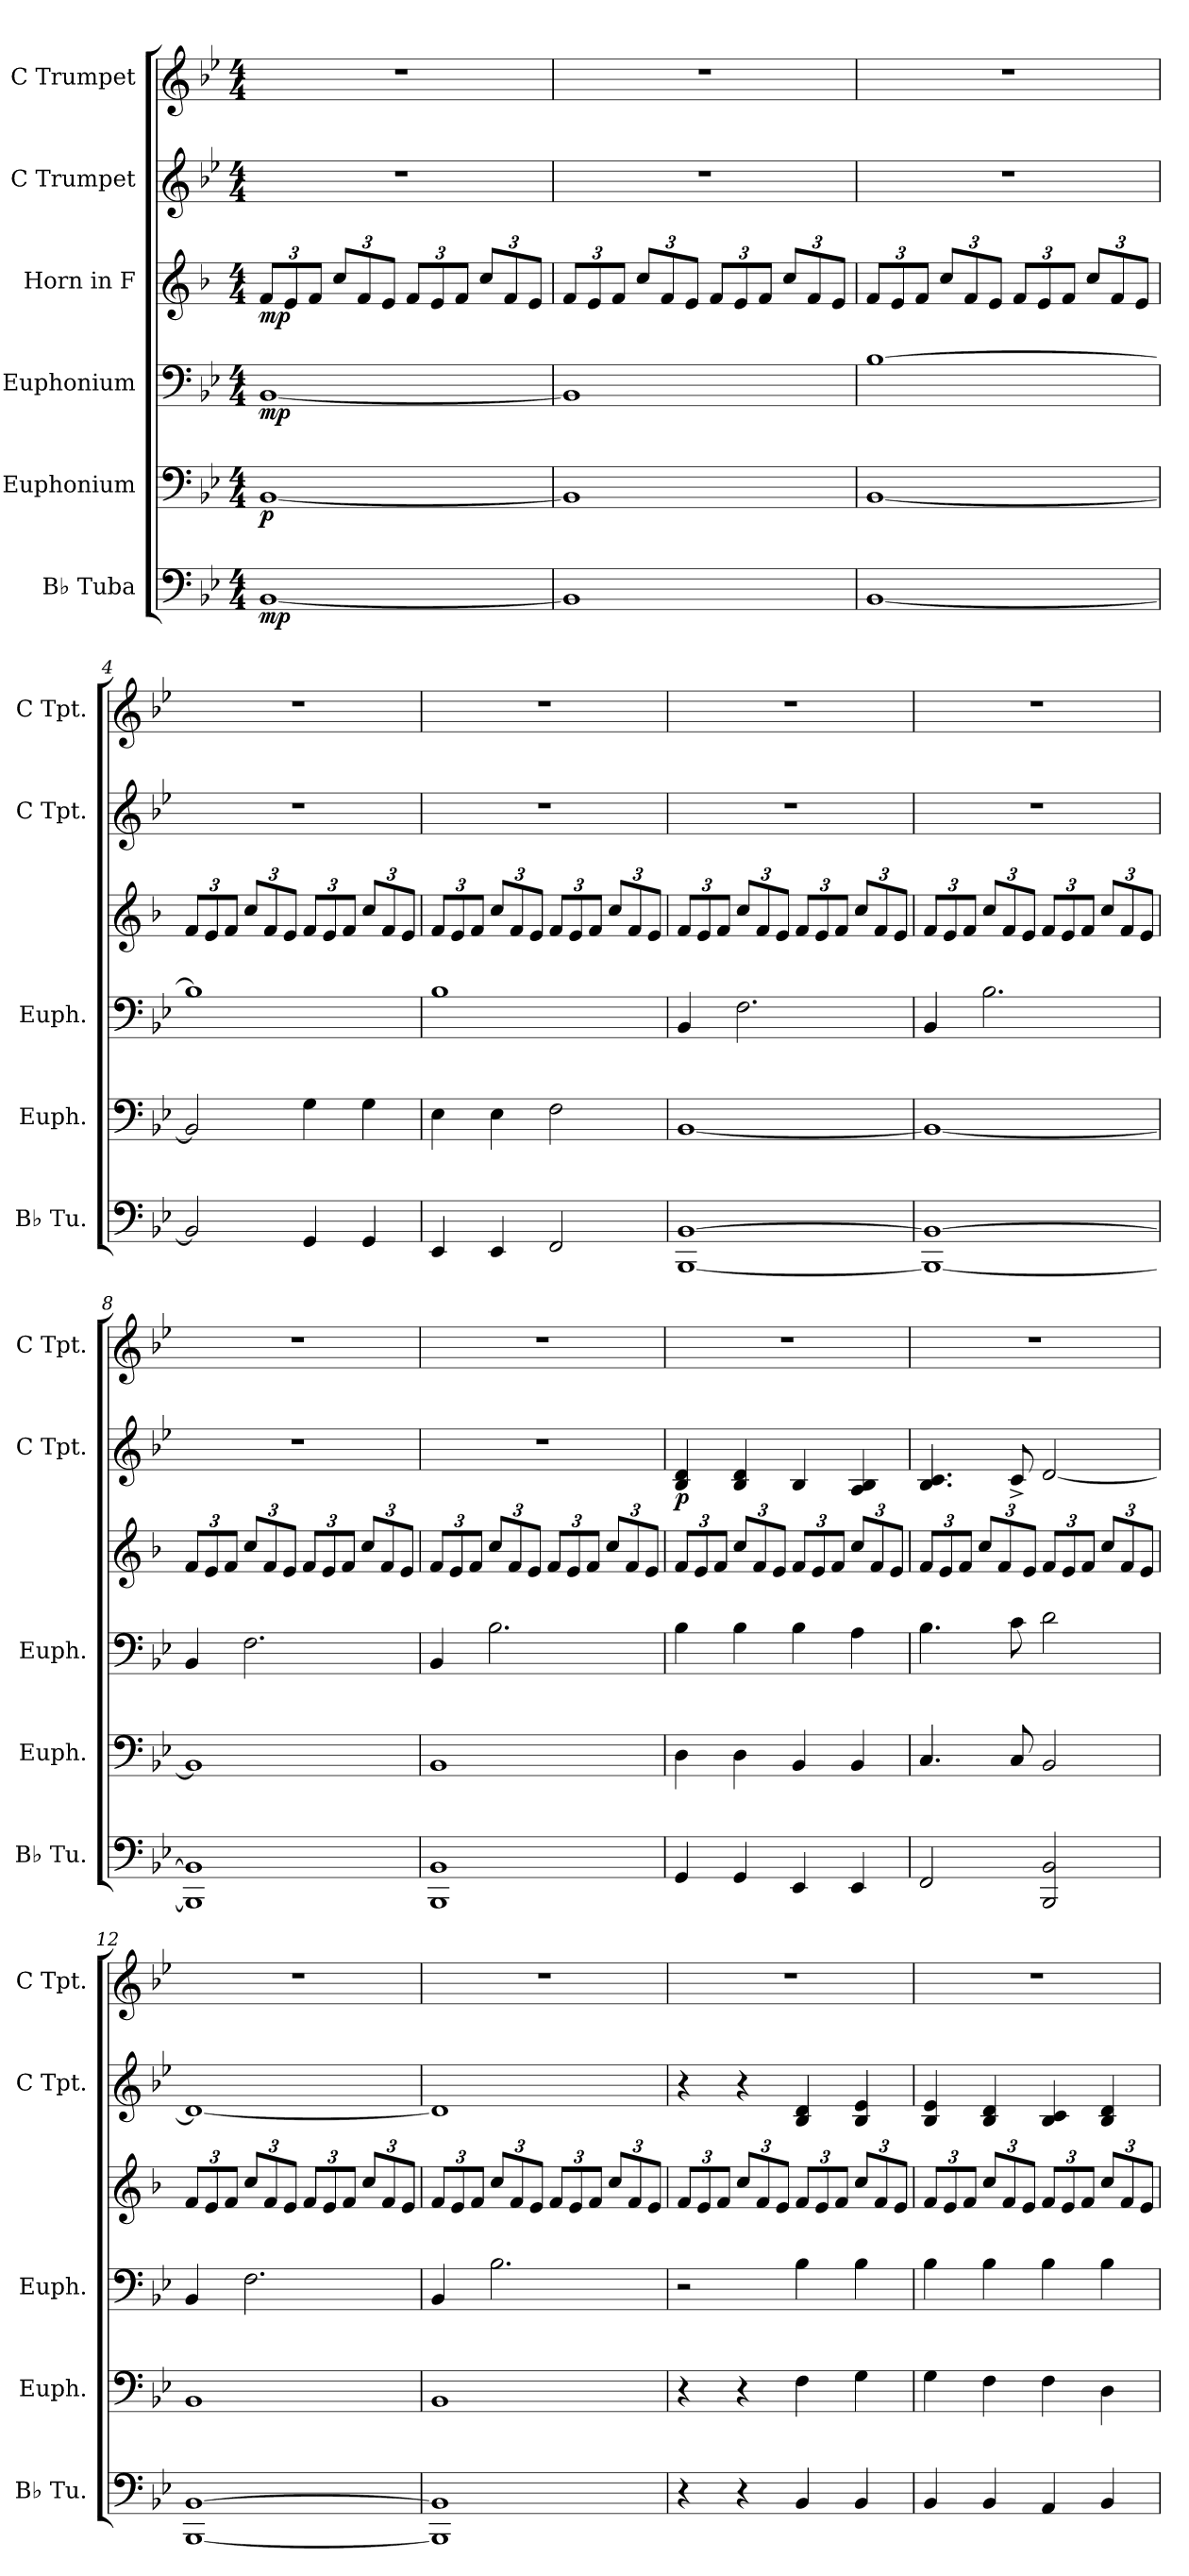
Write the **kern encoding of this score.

**kern	**dynam	**kern	**dynam	**kern	**dynam	**kern	**dynam	**kern	**dynam	**kern
*part6	*part6	*part5	*part5	*part4	*part4	*part3	*part3	*part2	*part2	*part1
*staff6	*staff6	*staff5	*staff5	*staff4	*staff4	*staff3	*staff3	*staff2	*staff2	*staff1
*I"B♭ Tuba	*	*I"Euphonium	*	*I"Euphonium	*	*I"Horn in F	*	*I"C Trumpet	*	*I"C Trumpet
*I'B♭ Tu.	*	*I'Euph.	*	*I'Euph.	*	*	*	*I'C Tpt.	*	*I'C Tpt.
*clefF4	*	*clefF4	*	*clefF4	*	*clefG2	*	*clefG2	*	*clefG2
*	*	*	*	*	*	*ITrd4c7	*	*	*	*
*k[b-e-]	*	*k[b-e-]	*	*k[b-e-]	*	*k[b-e-]	*	*k[b-e-]	*	*k[b-e-]
*M4/4	*	*M4/4	*	*M4/4	*	*M4/4	*	*M4/4	*	*M4/4
*MM132	*	*MM132	*	*MM132	*	*MM132	*	*MM132	*	*MM132
*	*	*	*	*	*	*Xbrackettup	*	*	*	*
=1	=1	=1	=1	=1	=1	=1	=1	=1	=1	=1
!	!LO:DY:b	!	!LO:DY:b	!	!LO:DY:b	!	!LO:DY:b	!	!	!
[1BB-	mp	[1BB-	p	[1BB-	mp	12B-/L	mp	1r	.	1r
.	.	.	.	.	.	12A/	.	.	.	.
.	.	.	.	.	.	12B-/J	.	.	.	.
.	.	.	.	.	.	12f/L	.	.	.	.
.	.	.	.	.	.	12B-/	.	.	.	.
.	.	.	.	.	.	12A/J	.	.	.	.
.	.	.	.	.	.	12B-/L	.	.	.	.
.	.	.	.	.	.	12A/	.	.	.	.
.	.	.	.	.	.	12B-/J	.	.	.	.
.	.	.	.	.	.	12f/L	.	.	.	.
.	.	.	.	.	.	12B-/	.	.	.	.
.	.	.	.	.	.	12A/J	.	.	.	.
=2	=2	=2	=2	=2	=2	=2	=2	=2	=2	=2
1BB-]	.	1BB-]	.	1BB-]	.	12B-/L	.	1r	.	1r
.	.	.	.	.	.	12A/	.	.	.	.
.	.	.	.	.	.	12B-/J	.	.	.	.
.	.	.	.	.	.	12f/L	.	.	.	.
.	.	.	.	.	.	12B-/	.	.	.	.
.	.	.	.	.	.	12A/J	.	.	.	.
.	.	.	.	.	.	12B-/L	.	.	.	.
.	.	.	.	.	.	12A/	.	.	.	.
.	.	.	.	.	.	12B-/J	.	.	.	.
.	.	.	.	.	.	12f/L	.	.	.	.
.	.	.	.	.	.	12B-/	.	.	.	.
.	.	.	.	.	.	12A/J	.	.	.	.
=3	=3	=3	=3	=3	=3	=3	=3	=3	=3	=3
[1BB-	.	[1BB-	.	[1B-	.	12B-/L	.	1r	.	1r
.	.	.	.	.	.	12A/	.	.	.	.
.	.	.	.	.	.	12B-/J	.	.	.	.
.	.	.	.	.	.	12f/L	.	.	.	.
.	.	.	.	.	.	12B-/	.	.	.	.
.	.	.	.	.	.	12A/J	.	.	.	.
.	.	.	.	.	.	12B-/L	.	.	.	.
.	.	.	.	.	.	12A/	.	.	.	.
.	.	.	.	.	.	12B-/J	.	.	.	.
.	.	.	.	.	.	12f/L	.	.	.	.
.	.	.	.	.	.	12B-/	.	.	.	.
.	.	.	.	.	.	12A/J	.	.	.	.
!!LO:PB:g=z
=4	=4	=4	=4	=4	=4	=4	=4	=4	=4	=4
2BB-/]	.	2BB-/]	.	1B-]	.	12B-/L	.	1r	.	1r
.	.	.	.	.	.	12A/	.	.	.	.
.	.	.	.	.	.	12B-/J	.	.	.	.
.	.	.	.	.	.	12f/L	.	.	.	.
.	.	.	.	.	.	12B-/	.	.	.	.
.	.	.	.	.	.	12A/J	.	.	.	.
4GG/	.	4G\	.	.	.	12B-/L	.	.	.	.
.	.	.	.	.	.	12A/	.	.	.	.
.	.	.	.	.	.	12B-/J	.	.	.	.
4GG/	.	4G\	.	.	.	12f/L	.	.	.	.
.	.	.	.	.	.	12B-/	.	.	.	.
.	.	.	.	.	.	12A/J	.	.	.	.
=5	=5	=5	=5	=5	=5	=5	=5	=5	=5	=5
4EE-/	.	4E-\	.	1B-	.	12B-/L	.	1r	.	1r
.	.	.	.	.	.	12A/	.	.	.	.
.	.	.	.	.	.	12B-/J	.	.	.	.
4EE-/	.	4E-\	.	.	.	12f/L	.	.	.	.
.	.	.	.	.	.	12B-/	.	.	.	.
.	.	.	.	.	.	12A/J	.	.	.	.
2FF/	.	2F\	.	.	.	12B-/L	.	.	.	.
.	.	.	.	.	.	12A/	.	.	.	.
.	.	.	.	.	.	12B-/J	.	.	.	.
.	.	.	.	.	.	12f/L	.	.	.	.
.	.	.	.	.	.	12B-/	.	.	.	.
.	.	.	.	.	.	12A/J	.	.	.	.
=6	=6	=6	=6	=6	=6	=6	=6	=6	=6	=6
[1BBB- [1BB-	.	[1BB-	.	4BB-/	.	12B-/L	.	1r	.	1r
.	.	.	.	.	.	12A/	.	.	.	.
.	.	.	.	.	.	12B-/J	.	.	.	.
.	.	.	.	2.F\	.	12f/L	.	.	.	.
.	.	.	.	.	.	12B-/	.	.	.	.
.	.	.	.	.	.	12A/J	.	.	.	.
.	.	.	.	.	.	12B-/L	.	.	.	.
.	.	.	.	.	.	12A/	.	.	.	.
.	.	.	.	.	.	12B-/J	.	.	.	.
.	.	.	.	.	.	12f/L	.	.	.	.
.	.	.	.	.	.	12B-/	.	.	.	.
.	.	.	.	.	.	12A/J	.	.	.	.
!!LO:LB:g=z
=7	=7	=7	=7	=7	=7	=7	=7	=7	=7	=7
1BBB-_ 1BB-_	.	1BB-_	.	4BB-/	.	12B-/L	.	1r	.	1r
.	.	.	.	.	.	12A/	.	.	.	.
.	.	.	.	.	.	12B-/J	.	.	.	.
.	.	.	.	2.B-\	.	12f/L	.	.	.	.
.	.	.	.	.	.	12B-/	.	.	.	.
.	.	.	.	.	.	12A/J	.	.	.	.
.	.	.	.	.	.	12B-/L	.	.	.	.
.	.	.	.	.	.	12A/	.	.	.	.
.	.	.	.	.	.	12B-/J	.	.	.	.
.	.	.	.	.	.	12f/L	.	.	.	.
.	.	.	.	.	.	12B-/	.	.	.	.
.	.	.	.	.	.	12A/J	.	.	.	.
=8	=8	=8	=8	=8	=8	=8	=8	=8	=8	=8
1BBB-] 1BB-]	.	1BB-]	.	4BB-/	.	12B-/L	.	1r	.	1r
.	.	.	.	.	.	12A/	.	.	.	.
.	.	.	.	.	.	12B-/J	.	.	.	.
.	.	.	.	2.F\	.	12f/L	.	.	.	.
.	.	.	.	.	.	12B-/	.	.	.	.
.	.	.	.	.	.	12A/J	.	.	.	.
.	.	.	.	.	.	12B-/L	.	.	.	.
.	.	.	.	.	.	12A/	.	.	.	.
.	.	.	.	.	.	12B-/J	.	.	.	.
.	.	.	.	.	.	12f/L	.	.	.	.
.	.	.	.	.	.	12B-/	.	.	.	.
.	.	.	.	.	.	12A/J	.	.	.	.
=9	=9	=9	=9	=9	=9	=9	=9	=9	=9	=9
1BBB- 1BB-	.	1BB-	.	4BB-/	.	12B-/L	.	1r	.	1r
.	.	.	.	.	.	12A/	.	.	.	.
.	.	.	.	.	.	12B-/J	.	.	.	.
.	.	.	.	2.B-\	.	12f/L	.	.	.	.
.	.	.	.	.	.	12B-/	.	.	.	.
.	.	.	.	.	.	12A/J	.	.	.	.
.	.	.	.	.	.	12B-/L	.	.	.	.
.	.	.	.	.	.	12A/	.	.	.	.
.	.	.	.	.	.	12B-/J	.	.	.	.
.	.	.	.	.	.	12f/L	.	.	.	.
.	.	.	.	.	.	12B-/	.	.	.	.
.	.	.	.	.	.	12A/J	.	.	.	.
!!LO:PB:g=z
=10	=10	=10	=10	=10	=10	=10	=10	=10	=10	=10
!	!	!	!	!	!	!	!	!	!LO:DY:b	!
4GG/	.	4D\	.	4B-\	.	12B-/L	.	4B-/ 4d/	p	1r
.	.	.	.	.	.	12A/	.	.	.	.
.	.	.	.	.	.	12B-/J	.	.	.	.
4GG/	.	4D\	.	4B-\	.	12f/L	.	4B-/ 4d/	.	.
.	.	.	.	.	.	12B-/	.	.	.	.
.	.	.	.	.	.	12A/J	.	.	.	.
4EE-/	.	4BB-/	.	4B-\	.	12B-/L	.	4B-/	.	.
.	.	.	.	.	.	12A/	.	.	.	.
.	.	.	.	.	.	12B-/J	.	.	.	.
4EE-/	.	4BB-/	.	4A\	.	12f/L	.	4A/ 4B-/	.	.
.	.	.	.	.	.	12B-/	.	.	.	.
.	.	.	.	.	.	12A/J	.	.	.	.
=11	=11	=11	=11	=11	=11	=11	=11	=11	=11	=11
2FF/	.	4.C/	.	4.B-\	.	12B-/L	.	4.B-/ 4.c/	.	1r
.	.	.	.	.	.	12A/	.	.	.	.
.	.	.	.	.	.	12B-/J	.	.	.	.
.	.	.	.	.	.	12f/L	.	.	.	.
.	.	.	.	.	.	12B-/	.	.	.	.
.	.	8C/	.	8c\	.	.	.	8c^/	.	.
.	.	.	.	.	.	12A/J	.	.	.	.
2BBB-/ 2BB-/	.	2BB-/	.	2d\	.	12B-/L	.	[2d/	.	.
.	.	.	.	.	.	12A/	.	.	.	.
.	.	.	.	.	.	12B-/J	.	.	.	.
.	.	.	.	.	.	12f/L	.	.	.	.
.	.	.	.	.	.	12B-/	.	.	.	.
.	.	.	.	.	.	12A/J	.	.	.	.
=12	=12	=12	=12	=12	=12	=12	=12	=12	=12	=12
[1BBB- [1BB-	.	1BB-	.	4BB-/	.	12B-/L	.	1d_	.	1r
.	.	.	.	.	.	12A/	.	.	.	.
.	.	.	.	.	.	12B-/J	.	.	.	.
.	.	.	.	2.F\	.	12f/L	.	.	.	.
.	.	.	.	.	.	12B-/	.	.	.	.
.	.	.	.	.	.	12A/J	.	.	.	.
.	.	.	.	.	.	12B-/L	.	.	.	.
.	.	.	.	.	.	12A/	.	.	.	.
.	.	.	.	.	.	12B-/J	.	.	.	.
.	.	.	.	.	.	12f/L	.	.	.	.
.	.	.	.	.	.	12B-/	.	.	.	.
.	.	.	.	.	.	12A/J	.	.	.	.
!!LO:LB:g=z
=13	=13	=13	=13	=13	=13	=13	=13	=13	=13	=13
1BBB-] 1BB-]	.	1BB-	.	4BB-/	.	12B-/L	.	1d]	.	1r
.	.	.	.	.	.	12A/	.	.	.	.
.	.	.	.	.	.	12B-/J	.	.	.	.
.	.	.	.	2.B-\	.	12f/L	.	.	.	.
.	.	.	.	.	.	12B-/	.	.	.	.
.	.	.	.	.	.	12A/J	.	.	.	.
.	.	.	.	.	.	12B-/L	.	.	.	.
.	.	.	.	.	.	12A/	.	.	.	.
.	.	.	.	.	.	12B-/J	.	.	.	.
.	.	.	.	.	.	12f/L	.	.	.	.
.	.	.	.	.	.	12B-/	.	.	.	.
.	.	.	.	.	.	12A/J	.	.	.	.
=14	=14	=14	=14	=14	=14	=14	=14	=14	=14	=14
4r	.	4r	.	2r	.	12B-/L	.	4r	.	1r
.	.	.	.	.	.	12A/	.	.	.	.
.	.	.	.	.	.	12B-/J	.	.	.	.
4r	.	4r	.	.	.	12f/L	.	4r	.	.
.	.	.	.	.	.	12B-/	.	.	.	.
.	.	.	.	.	.	12A/J	.	.	.	.
4BB-/	.	4F\	.	4B-\	.	12B-/L	.	4B-/ 4d/	.	.
.	.	.	.	.	.	12A/	.	.	.	.
.	.	.	.	.	.	12B-/J	.	.	.	.
4BB-/	.	4G\	.	4B-\	.	12f/L	.	4B-/ 4e-/	.	.
.	.	.	.	.	.	12B-/	.	.	.	.
.	.	.	.	.	.	12A/J	.	.	.	.
=15	=15	=15	=15	=15	=15	=15	=15	=15	=15	=15
4BB-/	.	4G\	.	4B-\	.	12B-/L	.	4B-/ 4e-/	.	1r
.	.	.	.	.	.	12A/	.	.	.	.
.	.	.	.	.	.	12B-/J	.	.	.	.
4BB-/	.	4F\	.	4B-\	.	12f/L	.	4B-/ 4d/	.	.
.	.	.	.	.	.	12B-/	.	.	.	.
.	.	.	.	.	.	12A/J	.	.	.	.
4AA/	.	4F\	.	4B-\	.	12B-/L	.	4B-/ 4c/	.	.
.	.	.	.	.	.	12A/	.	.	.	.
.	.	.	.	.	.	12B-/J	.	.	.	.
4BB-/	.	4D\	.	4B-\	.	12f/L	.	4B-/ 4d/	.	.
.	.	.	.	.	.	12B-/	.	.	.	.
.	.	.	.	.	.	12A/J	.	.	.	.
=	=	=	=	=	=	=	=	=	=	=
*-	*-	*-	*-	*-	*-	*-	*-	*-	*-	*-
